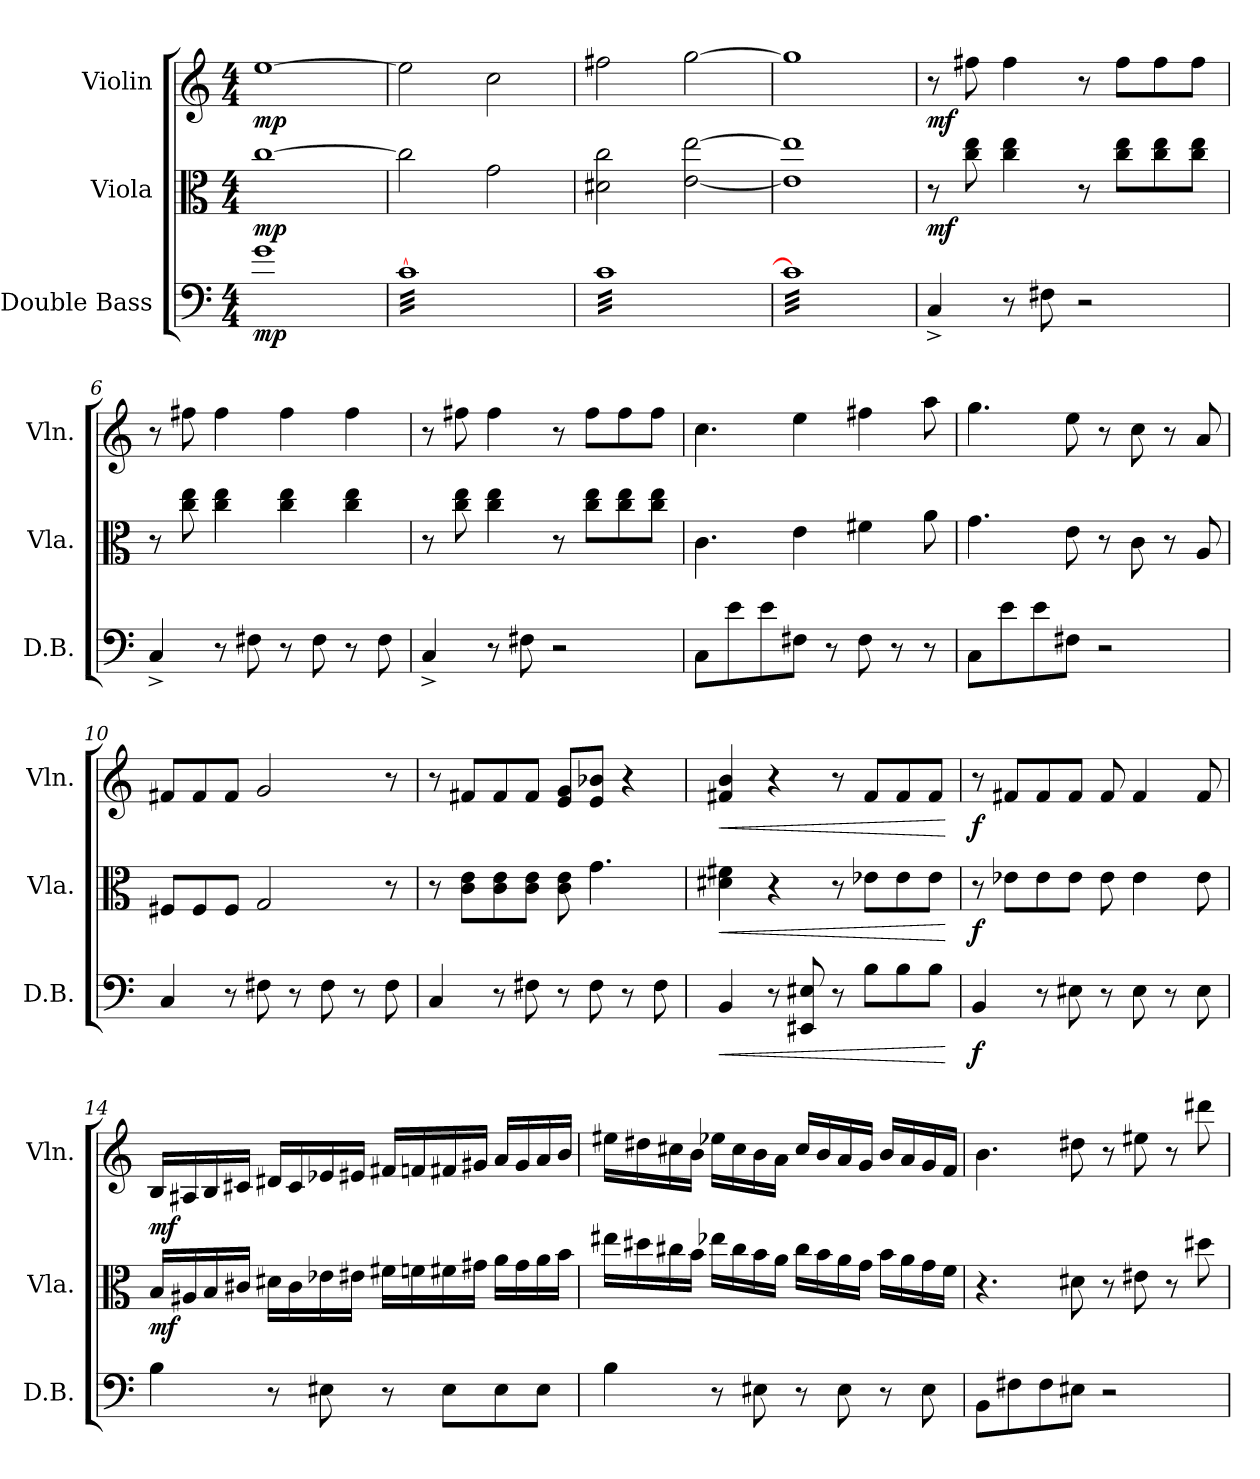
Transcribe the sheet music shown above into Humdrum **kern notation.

**kern	**dynam	**kern	**dynam	**kern	**dynam
*part3	*part3	*part2	*part2	*part1	*part1
*staff3	*staff3	*staff2	*staff2	*staff1	*staff1
*I"Double Bass	*	*I"Viola	*	*I"Violin	*
*I'D.B.	*	*I'Vla.	*	*I'Vln.	*
*clefF4	*	*clefC3	*	*clefG2	*
*ITrd7c12	*	*	*	*	*
*k[]	*	*k[]	*	*k[]	*
*M4/4	*	*M4/4	*	*M4/4	*
*MM171	*	*MM171	*	*MM171	*
=1	=1	=1	=1	=1	=1
!	!LO:DY:b	!	!LO:DY:b	!	!LO:DY:b
1G	mp	[1cc	mp	[1ee	mp
=2	=2	=2	=2	=2	=2
*tremolo	*	*	*	*	*
[32CLLL	.	2cc\]	.	2ee\]	.
32C	.	.	.	.	.
32C	.	.	.	.	.
32C	.	.	.	.	.
32C	.	.	.	.	.
32C	.	.	.	.	.
32C	.	.	.	.	.
32C	.	.	.	.	.
32C	.	.	.	.	.
32C	.	.	.	.	.
32C	.	.	.	.	.
32C	.	.	.	.	.
32C	.	.	.	.	.
32C	.	.	.	.	.
32C	.	.	.	.	.
32C	.	.	.	.	.
32C	.	2g\	.	2cc\	.
32C	.	.	.	.	.
32C	.	.	.	.	.
32C	.	.	.	.	.
32C	.	.	.	.	.
32C	.	.	.	.	.
32C	.	.	.	.	.
32C	.	.	.	.	.
32C	.	.	.	.	.
32C	.	.	.	.	.
32C	.	.	.	.	.
32C	.	.	.	.	.
32C	.	.	.	.	.
32C	.	.	.	.	.
32C	.	.	.	.	.
32CJJJ	.	.	.	.	.
=3	=3	=3	=3	=3	=3
32CLLL	.	2d#X\ 2cc\	.	2ff#X\	.
32C	.	.	.	.	.
32C	.	.	.	.	.
32C	.	.	.	.	.
32C	.	.	.	.	.
32C	.	.	.	.	.
32C	.	.	.	.	.
32C	.	.	.	.	.
32C	.	.	.	.	.
32C	.	.	.	.	.
32C	.	.	.	.	.
32C	.	.	.	.	.
32C	.	.	.	.	.
32C	.	.	.	.	.
32C	.	.	.	.	.
32C	.	.	.	.	.
32C	.	[2e\ [2ee\	.	[2gg\	.
32C	.	.	.	.	.
32C	.	.	.	.	.
32C	.	.	.	.	.
32C	.	.	.	.	.
32C	.	.	.	.	.
32C	.	.	.	.	.
32C	.	.	.	.	.
32C	.	.	.	.	.
32C	.	.	.	.	.
32C	.	.	.	.	.
32C	.	.	.	.	.
32C	.	.	.	.	.
32C	.	.	.	.	.
32C	.	.	.	.	.
32CJJJ	.	.	.	.	.
=4	=4	=4	=4	=4	=4
32C]LLL	.	1e] 1ee]	.	1gg]	.
32C	.	.	.	.	.
32C	.	.	.	.	.
32C	.	.	.	.	.
32C	.	.	.	.	.
32C	.	.	.	.	.
32C	.	.	.	.	.
32C	.	.	.	.	.
32C	.	.	.	.	.
32C	.	.	.	.	.
32C	.	.	.	.	.
32C	.	.	.	.	.
32C	.	.	.	.	.
32C	.	.	.	.	.
32C	.	.	.	.	.
32C	.	.	.	.	.
32C	.	.	.	.	.
32C	.	.	.	.	.
32C	.	.	.	.	.
32C	.	.	.	.	.
32C	.	.	.	.	.
32C	.	.	.	.	.
32C	.	.	.	.	.
32C	.	.	.	.	.
32C	.	.	.	.	.
32C	.	.	.	.	.
32C	.	.	.	.	.
32C	.	.	.	.	.
32C	.	.	.	.	.
32C	.	.	.	.	.
32C	.	.	.	.	.
32CJJJ	.	.	.	.	.
*Xtremolo	*	*	*	*	*
!!LO:LB:g=z
=5	=5	=5	=5	=5	=5
!	!	!	!LO:DY:b	!	!LO:DY:b
4CC^/	.	8r	mf	8r	mf
.	.	8cc\ 8ee\	.	8ff#X\	.
8r	.	4cc\ 4ee\	.	4ff#\	.
8FF#X\	.	.	.	.	.
2r	.	8r	.	8r	.
.	.	8cc\ 8ee\L	.	8ff#\L	.
.	.	8cc\ 8ee\	.	8ff#\	.
.	.	8cc\ 8ee\J	.	8ff#\J	.
=6	=6	=6	=6	=6	=6
4CC^/	.	8r	.	8r	.
.	.	8cc\ 8ee\	.	8ff#X\	.
8r	.	4cc\ 4ee\	.	4ff#\	.
8FF#X\	.	.	.	.	.
8r	.	4cc\ 4ee\	.	4ff#\	.
8FF#\	.	.	.	.	.
8r	.	4cc\ 4ee\	.	4ff#\	.
8FF#\	.	.	.	.	.
=7	=7	=7	=7	=7	=7
4CC^/	.	8r	.	8r	.
.	.	8cc\ 8ee\	.	8ff#X\	.
8r	.	4cc\ 4ee\	.	4ff#\	.
8FF#X\	.	.	.	.	.
2r	.	8r	.	8r	.
.	.	8cc\ 8ee\L	.	8ff#\L	.
.	.	8cc\ 8ee\	.	8ff#\	.
.	.	8cc\ 8ee\J	.	8ff#\J	.
!!LO:LB:g=z
=8	=8	=8	=8	=8	=8
8CC\L	.	4.c\	.	4.cc\	.
8E\	.	.	.	.	.
8E\	.	.	.	.	.
8FF#X\J	.	4e\	.	4ee\	.
8r	.	.	.	.	.
8FF#\	.	4f#X\	.	4ff#X\	.
8r	.	.	.	.	.
8r	.	8a\	.	8aa\	.
=9	=9	=9	=9	=9	=9
8CC\L	.	4.g\	.	4.gg\	.
8E\	.	.	.	.	.
8E\	.	.	.	.	.
8FF#X\J	.	8e\	.	8ee\	.
2r	.	8r	.	8r	.
.	.	8c\	.	8cc\	.
.	.	8r	.	8r	.
.	.	8A/	.	8a/	.
=10	=10	=10	=10	=10	=10
4CC/	.	8F#X/L	.	8f#X/L	.
.	.	8F#/	.	8f#/	.
8r	.	8F#/J	.	8f#/J	.
8FF#X\	.	2G/	.	2g/	.
8r	.	.	.	.	.
8FF#\	.	.	.	.	.
8r	.	.	.	.	.
8FF#\	.	8r	.	8r	.
!!LO:PB:g=z
=11	=11	=11	=11	=11	=11
4CC/	.	8r	.	8r	.
.	.	8c\ 8e\L	.	8f#X/L	.
8r	.	8c\ 8e\	.	8f#/	.
8FF#X\	.	8c\ 8e\J	.	8f#/J	.
8r	.	8c\ 8e\	.	8e/ 8g/L	.
8FF#\	.	4.g\	.	8e/ 8b-X/J	.
8r	.	.	.	4r	.
8FF#\	.	.	.	.	.
=12	=12	=12	=12	=12	=12
!	!LO:HP:b	!	!LO:HP:b	!	!LO:HP:b
4BBB/	<	4d#X\ 4f#X\	<	4f#X/ 4b/	<
8r	.	4r	.	4r	.
8EEE#X/ 8EE#X/	.	.	.	.	.
8r	.	8r	.	8r	.
8BB\L	.	8e-X\L	.	8f#/L	.
8BB\	.	8e-\	.	8f#/	.
8BB\J	.	8e-\J	.	8f#/J	.
.	[	.	[	.	[
=13	=13	=13	=13	=13	=13
!	!LO:DY:b	!	!LO:DY:b	!	!LO:DY:b
4BBB/	f	8r	f	8r	f
.	.	8e-X\L	.	8f#X/L	.
8r	.	8e-\	.	8f#/	.
8EE#X\	.	8e-\J	.	8f#/J	.
8r	.	8e-\	.	8f#/	.
8EE#\	.	4e-\	.	4f#/	.
8r	.	.	.	.	.
8EE#\	.	8e-\	.	8f#/	.
!!LO:LB:g=z
=14	=14	=14	=14	=14	=14
!	!	!	!LO:DY:b	!	!LO:DY:b
4BB\	.	16B/LL	mf	16B/LL	mf
.	.	16A#X/	.	16A#X/	.
.	.	16B/	.	16B/	.
.	.	16c#X/JJ	.	16c#X/JJ	.
8r	.	16d#X\LL	.	16d#X/LL	.
.	.	16c#\	.	16c#/	.
8EE#X\	.	16e-X\	.	16e-X/	.
.	.	16e#X\JJ	.	16e#X/JJ	.
8r	.	16f#X\LL	.	16f#X/LL	.
.	.	16fn\	.	16fn/	.
8EE#\L	.	16f#X\	.	16f#X/	.
.	.	16g#X\JJ	.	16g#X/JJ	.
8EE#\	.	16a\LL	.	16a/LL	.
.	.	16g#\	.	16g#/	.
8EE#\J	.	16a\	.	16a/	.
.	.	16b\JJ	.	16b/JJ	.
!!LO:LB:g=z
=15	=15	=15	=15	=15	=15
4BB\	.	16ee#X\LL	.	16ee#X\LL	.
.	.	16dd#X\	.	16dd#X\	.
.	.	16cc#X\	.	16cc#X\	.
.	.	16b\JJ	.	16b\JJ	.
8r	.	16ee-X\LL	.	16ee-X\LL	.
.	.	16cc#\	.	16cc#\	.
8EE#X\	.	16b\	.	16b\	.
.	.	16a\JJ	.	16a\JJ	.
8r	.	16cc#\LL	.	16cc#/LL	.
.	.	16b\	.	16b/	.
8EE#\	.	16a\	.	16a/	.
.	.	16g\JJ	.	16g/JJ	.
8r	.	16b\LL	.	16b/LL	.
.	.	16a\	.	16a/	.
8EE#\	.	16g\	.	16g/	.
.	.	16f\JJ	.	16f/JJ	.
!!LO:PB:g=z
=16	=16	=16	=16	=16	=16
8BBB\L	.	4.r	.	4.b\	.
8FF#X\	.	.	.	.	.
8FF#\	.	.	.	.	.
8EE#X\J	.	8d#X\	.	8dd#X\	.
2r	.	8r	.	8r	.
.	.	8e#X\	.	8ee#X\	.
.	.	8r	.	8r	.
.	.	8dd#X\	.	8ddd#X\	.
=	=	=	=	=	=
*-	*-	*-	*-	*-	*-
